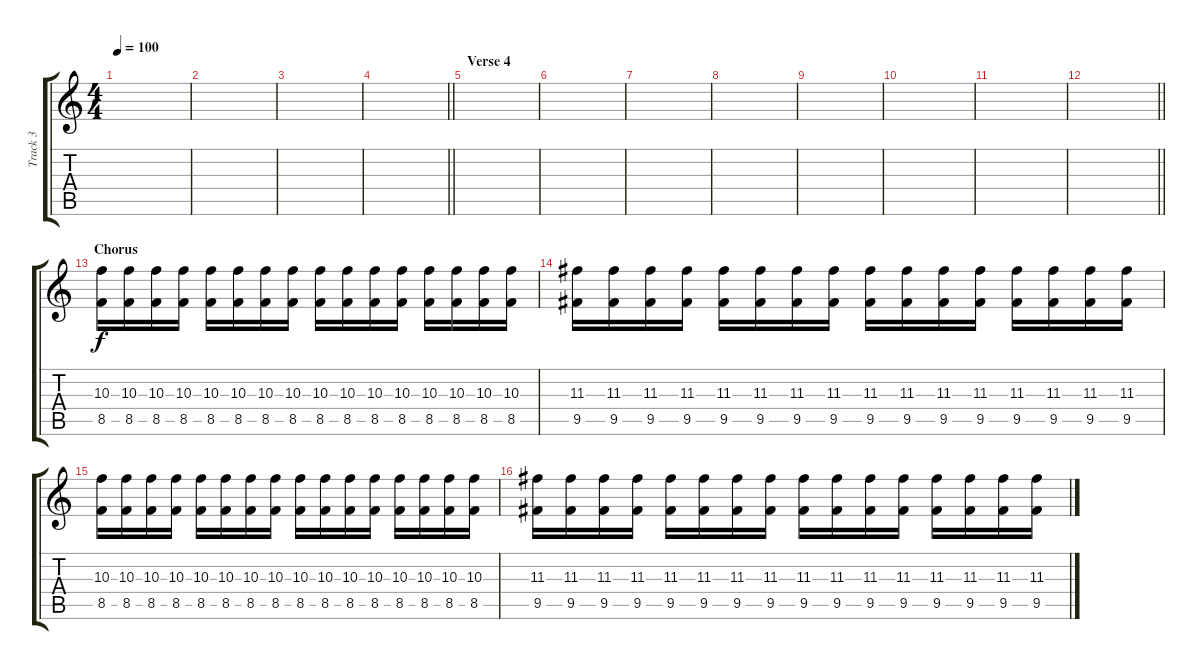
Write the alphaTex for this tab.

\track ("Track 3" "Track 3") {instrument overdrivenguitar}
\staff {score tabs}
\tuning (E4 B3 G3 D3 A2 E2) {hide}
\ts (4 4)
\tempo 100
\clef g2
\ks c
|
|
|
\barLineRight lightlight
|
\section ("" "Verse 4")
|
|
|
|
|
|
|
\barLineRight lightlight
|
\section ("" "Chorus")
(10.3 8.5).16 (10.3 8.5).16 (10.3 8.5).16 (10.3 8.5).16 (10.3 8.5).16 (10.3 8.5).16 (10.3 8.5).16 (10.3 8.5).16 (10.3 8.5).16 (10.3 8.5).16 (10.3 8.5).16 (10.3 8.5).16 (10.3 8.5).16 (10.3 8.5).16 (10.3 8.5).16 (10.3 8.5).16 |
(11.3 9.5).16 (11.3 9.5).16 (11.3 9.5).16 (11.3 9.5).16 (11.3 9.5).16 (11.3 9.5).16 (11.3 9.5).16 (11.3 9.5).16 (11.3 9.5).16 (11.3 9.5).16 (11.3 9.5).16 (11.3 9.5).16 (11.3 9.5).16 (11.3 9.5).16 (11.3 9.5).16 (11.3 9.5).16 |
(10.3 8.5).16 (10.3 8.5).16 (10.3 8.5).16 (10.3 8.5).16 (10.3 8.5).16 (10.3 8.5).16 (10.3 8.5).16 (10.3 8.5).16 (10.3 8.5).16 (10.3 8.5).16 (10.3 8.5).16 (10.3 8.5).16 (10.3 8.5).16 (10.3 8.5).16 (10.3 8.5).16 (10.3 8.5).16 |
(11.3 9.5).16 (11.3 9.5).16 (11.3 9.5).16 (11.3 9.5).16 (11.3 9.5).16 (11.3 9.5).16 (11.3 9.5).16 (11.3 9.5).16 (11.3 9.5).16 (11.3 9.5).16 (11.3 9.5).16 (11.3 9.5).16 (11.3 9.5).16 (11.3 9.5).16 (11.3 9.5).16 (11.3 9.5).16
